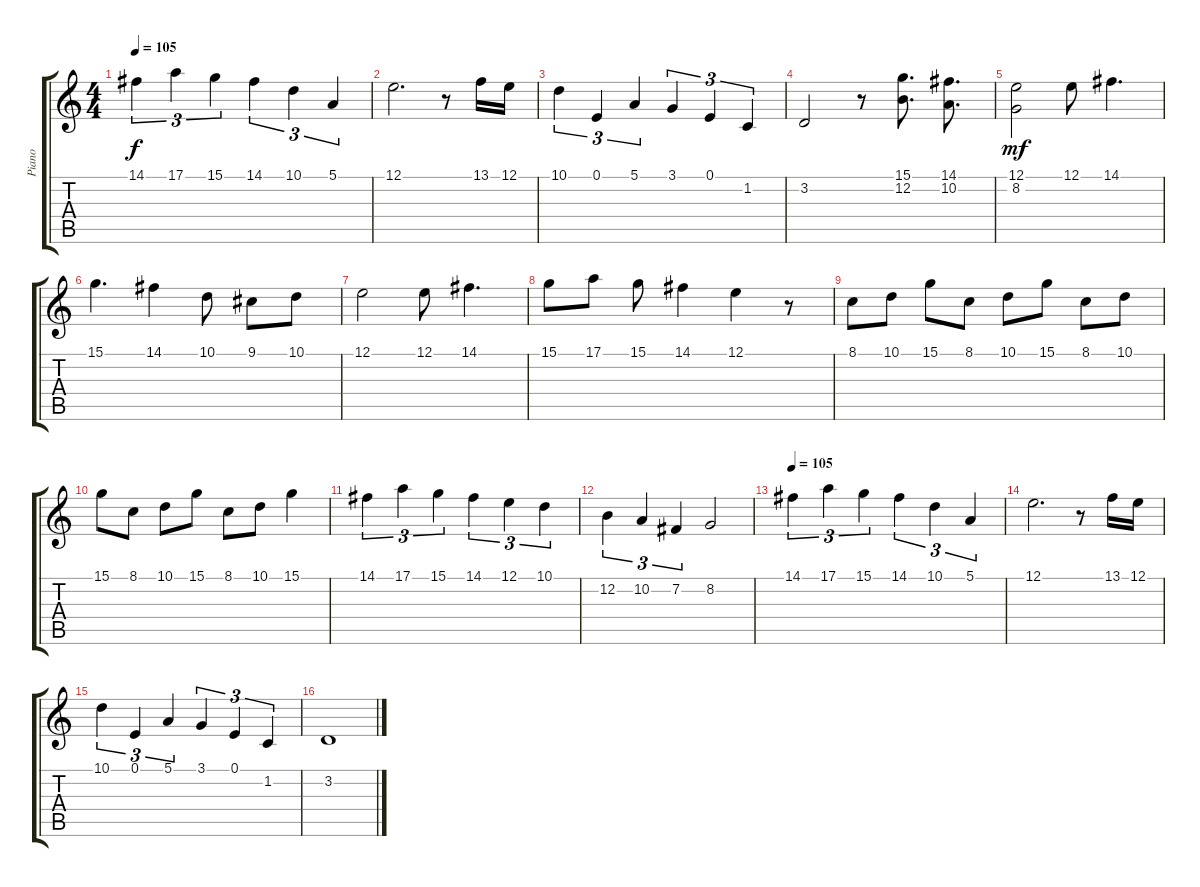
\track ("Piano" "Piano") {instrument acousticgrandpiano}
\staff {score tabs}
\tuning (E4 B3 G3 D3 A2 E2) {hide}
\ts (4 4)
\tempo 105
\clef g2
\ks c
14.1.4{tu (3 2) dy f} 17.1.4{tu (3 2)} 15.1.4{tu (3 2)} 14.1.4{tu (3 2)} 10.1.4{tu (3 2)} 5.1.4{tu (3 2)} |
12.1.2{d} r.8 13.1.16 12.1.16 |
10.1.4{tu (3 2)} 0.1.4{tu (3 2)} 5.1.4{tu (3 2)} 3.1.4{tu (3 2)} 0.1.4{tu (3 2)} 1.2.4{tu (3 2)} |
3.2.2 r.8 (15.1 12.2).8{d} (14.1 10.2).8{d} |
(12.1 8.2).2{dy mf} 12.1.8 14.1.4{d} |
15.1.4{d} 14.1.4 10.1.8 9.1.8 10.1.8 |
12.1.2 12.1.8 14.1.4{d} |
15.1.8 17.1.8 15.1.8 14.1.4 12.1.4 r.8 |
8.1.8 10.1.8 15.1.8 8.1.8 10.1.8 15.1.8 8.1.8 10.1.8 |
15.1.8 8.1.8 10.1.8 15.1.8 8.1.8 10.1.8 15.1.4 |
14.1.4{tu (3 2)} 17.1.4{tu (3 2)} 15.1.4{tu (3 2)} 14.1.4{tu (3 2)} 12.1.4{tu (3 2)} 10.1.4{tu (3 2)} |
12.2.4{tu (3 2)} 10.2.4{tu (3 2)} 7.2.4{tu (3 2)} 8.2.2 |
\tempo 105
14.1.4{tu (3 2)} 17.1.4{tu (3 2)} 15.1.4{tu (3 2)} 14.1.4{tu (3 2)} 10.1.4{tu (3 2)} 5.1.4{tu (3 2)} |
12.1.2{d} r.8 13.1.16 12.1.16 |
10.1.4{tu (3 2)} 0.1.4{tu (3 2)} 5.1.4{tu (3 2)} 3.1.4{tu (3 2)} 0.1.4{tu (3 2)} 1.2.4{tu (3 2)} |
3.2.1
